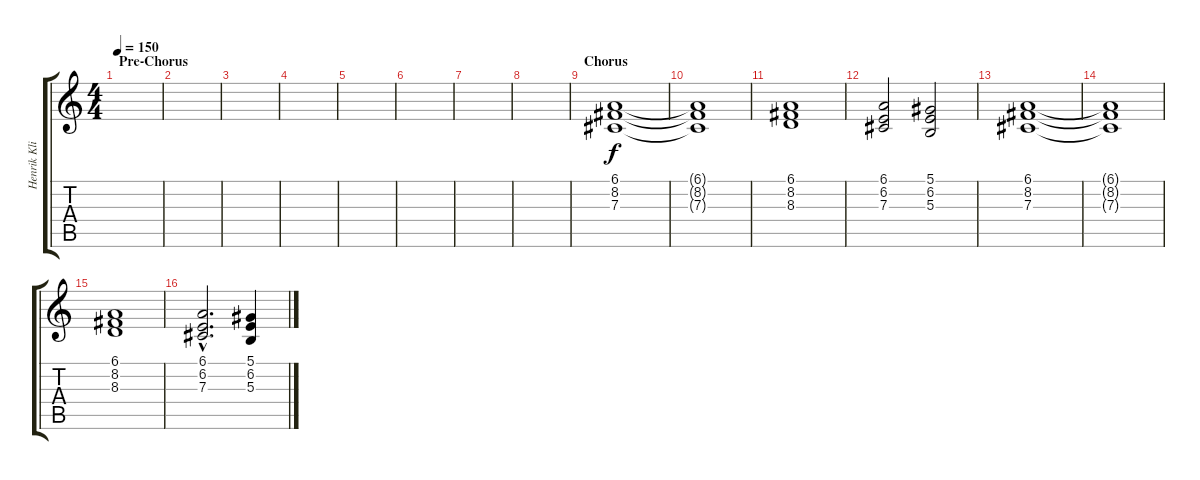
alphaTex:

\track ("Henrik Klingenberg - Strings" "Henrik Kli") {instrument stringensemble1}
\staff {score tabs}
\tuning (Eb4 Bb3 Gb3 Db3 Ab2 Eb2) {hide}
\ts (4 4)
\section ("" "Pre-Chorus")
\tempo 150
\clef g2
\ks c
|
|
|
|
|
|
|
|
\section ("" "Chorus")
(6.1 8.2 7.3).1 |
(6.1{t} 8.2{t} 7.3{t}).1 |
(6.1 8.2 8.3).1 |
(6.1 6.2 7.3).2 (5.1 6.2 5.3).2 |
(6.1 8.2 7.3).1 |
(6.1{t} 8.2{t} 7.3{t}).1 |
(6.1 8.2 8.3).1 |
(6.1{hac} 6.2{hac} 7.3{hac}).2{d} (5.1 6.2 5.3).4
